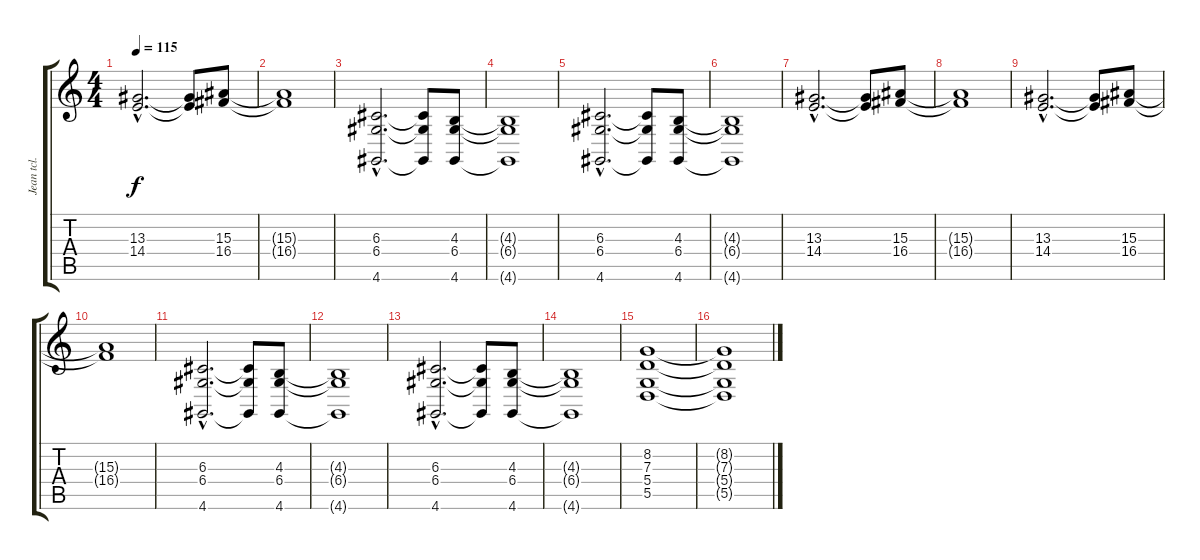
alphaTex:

\track ("Jean tcl. 1" "Jean tcl. ") {instrument stringensemble1}
\staff {score tabs}
\tuning (E4 B3 G3 D3 A2 E2) {hide}
\ts (4 4)
\tempo 115
\clef g2
\ks c
(13.3{hac} 14.4{hac}).2{d dy f} (13.3{t} 14.4{t}).8 (15.3 16.4).8 |
(15.3{t} 16.4{t}).1 |
(6.3{hac} 6.4{hac} 4.6{hac}).2{d} (6.3{t} 6.4{t} 4.6{t}).8 (4.3 6.4 4.6).8 |
(4.3{t} 6.4{t} 4.6{t}).1 |
(6.3{hac} 6.4{hac} 4.6{hac}).2{d} (6.3{t} 6.4{t} 4.6{t}).8 (4.3 6.4 4.6).8 |
(4.3{t} 6.4{t} 4.6{t}).1 |
(13.3{hac} 14.4{hac}).2{d} (13.3{t} 14.4{t}).8 (15.3 16.4).8 |
(15.3{t} 16.4{t}).1 |
(13.3{hac} 14.4{hac}).2{d} (13.3{t} 14.4{t}).8 (15.3 16.4).8 |
(15.3{t} 16.4{t}).1 |
(6.3{hac} 6.4{hac} 4.6{hac}).2{d} (6.3{t} 6.4{t} 4.6{t}).8 (4.3 6.4 4.6).8 |
(4.3{t} 6.4{t} 4.6{t}).1 |
(6.3{hac} 6.4{hac} 4.6{hac}).2{d} (6.3{t} 6.4{t} 4.6{t}).8 (4.3 6.4 4.6).8 |
(4.3{t} 6.4{t} 4.6{t}).1 |
(8.2 7.3 5.4 5.5).1{volume 8 instrument choiraahs} |
(8.2{t} 7.3{t} 5.4{t} 5.5{t}).1
